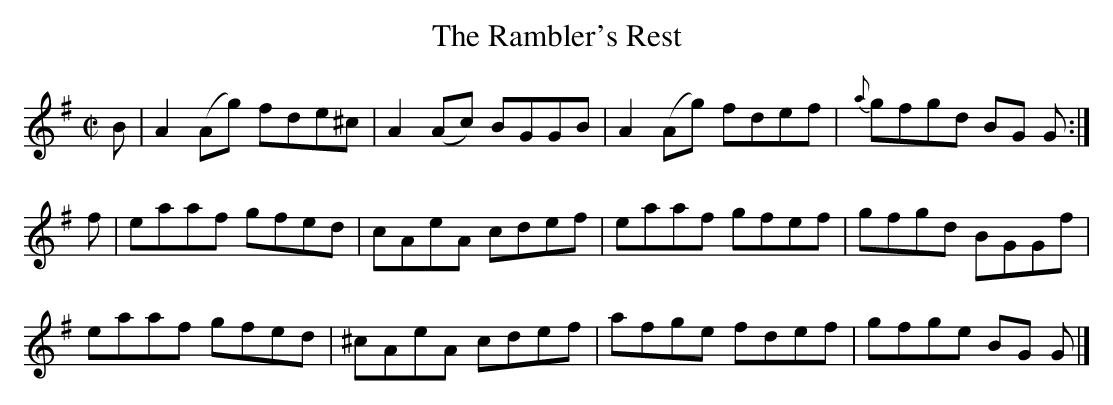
X:1
T: The Rambler's Rest
M: C|
L: 1/8
K: G
B | A2 (Ag) fde^c |  A2 (Ac) BGGB | A2 (Ag) fdef | {a}gfgd  BG G :|
f | eaaf    gfed  |  cAeA    cdef | eaaf    gfef |    gfgd  BGGf |
    eaaf    gfed  | ^cAeA    cdef | afge    fdef |    gfge  BG G |]
